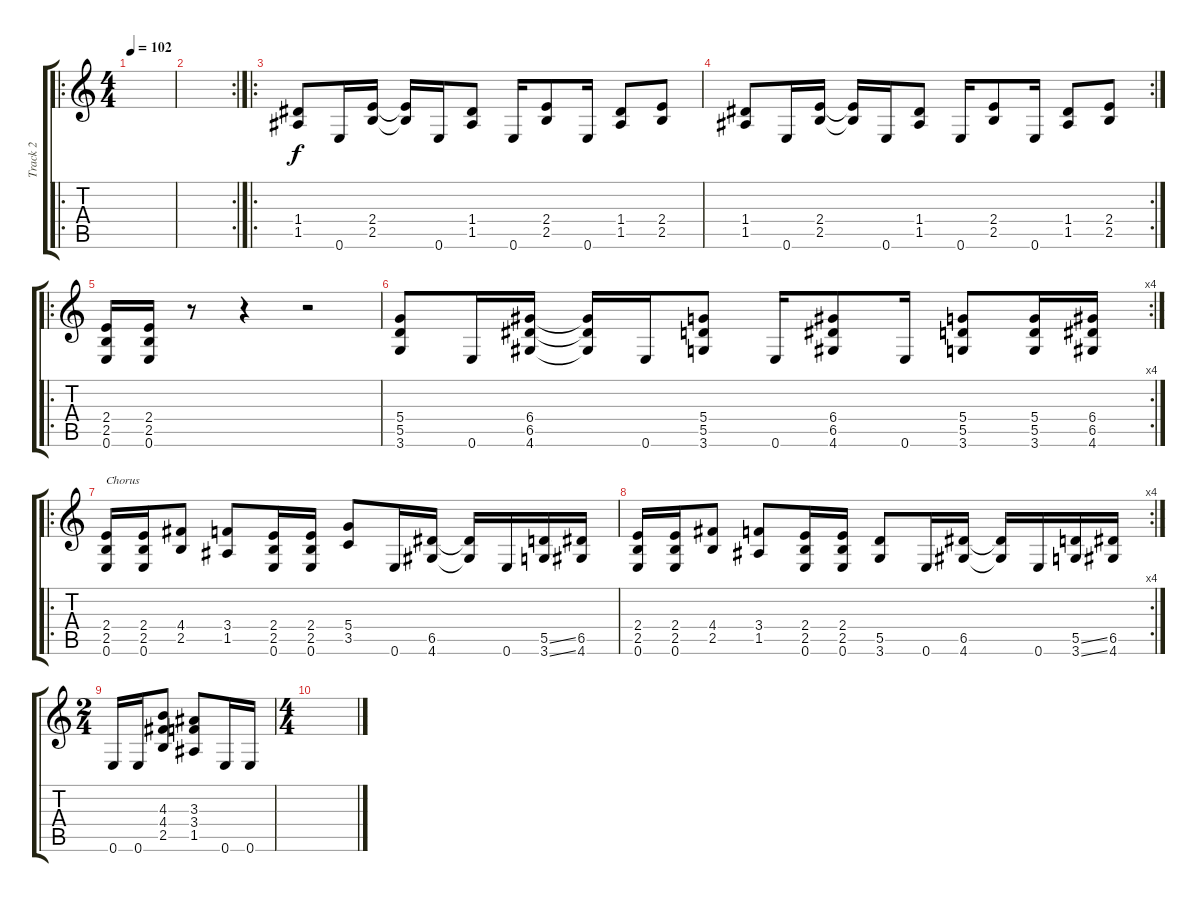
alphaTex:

\track ("Track 2" "Track 2") {instrument distortionguitar}
\staff {score tabs}
\tuning (E4 B3 G3 D3 A2 E2) {hide}
\ro
\ts (4 4)
\tempo 102
\clef g2
\ks c
|
\rc 2
|
\ro
(1.4 1.5).8 0.6.16 (2.4 2.5).16 (2.4{t} 2.5{t}).16 0.6.16 (1.4 1.5).8 0.6.16 (2.4 2.5).8 0.6.16 (1.4 1.5).8 (2.4 2.5).8 |
\rc 2
(1.4 1.5).8 0.6.16 (2.4 2.5).16 (2.4{t} 2.5{t}).16 0.6.16 (1.4 1.5).8 0.6.16 (2.4 2.5).8 0.6.16 (1.4 1.5).8 (2.4 2.5).8 |
\ro
(2.4 2.5 0.6).16 (2.4 2.5 0.6).16 r.8 r.4 r.2 |
\rc 4
(5.4 5.5 3.6).8 0.6.16 (6.4 6.5 4.6).16 (6.4{t} 6.5{t} 4.6{t}).16 0.6.16 (5.4 5.5 3.6).8 0.6.16 (6.4 6.5 4.6).8 0.6.16 (5.4 5.5 3.6).8 (5.4 5.5 3.6).16 (6.4 6.5 4.6).16 |
\ro
(2.4 2.5 0.6).16{txt "Chorus"} (2.4 2.5 0.6).16 (4.4 2.5).8 (3.4 1.5).8 (2.4 2.5 0.6).16 (2.4 2.5 0.6).16 (5.4 3.5).8 0.6.16 (6.5 4.6).16 (6.5{t} 4.6{t}).16 0.6.16 (5.5{ss} 3.6{ss}).16 (6.5 4.6).16 |
\rc 4
(2.4 2.5 0.6).16 (2.4 2.5 0.6).16 (4.4 2.5).8 (3.4 1.5).8 (2.4 2.5 0.6).16 (2.4 2.5 0.6).16 (5.5 3.6).8 0.6.16 (6.5 4.6).16 (6.5{t} 4.6{t}).16 0.6.16 (5.5{ss} 3.6{ss}).16 (6.5 4.6).16 |
\ts (2 4)
0.6.16 0.6.16 (4.3 4.4 2.5).8 (3.3 3.4 1.5).8 0.6.16 0.6.16 |
\ts (4 4)
